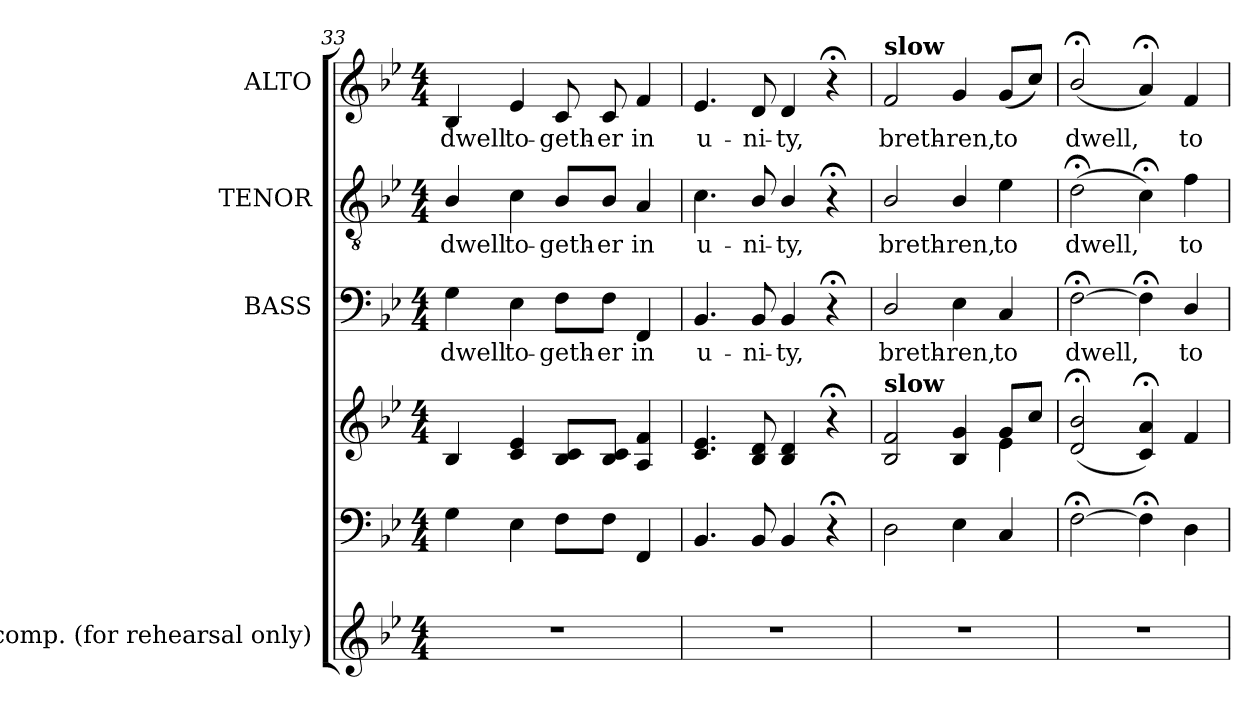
**kern	**kern	**kern	**kern	**text	**kern	**text	**kern	**text
*part4	*part4	*part4	*part3	*part3	*part2	*part2	*part1	*part1
*staff6	*staff5	*staff4	*staff3	*staff3	*staff2	*staff2	*staff1	*staff1
*I"Accomp. (for rehearsal only)	*	*	*I"BASS	*	*I"TENOR	*	*I"ALTO	*
*	*	*	*I'B.	*	*I'T.	*	*I'A.	*
!!LO:LB:g=z
*clefG2	*clefF4	*clefG2	*clefF4	*	*clefGv2	*	*clefG2	*
*	*	*	*	*	*ITrd7c12	*	*	*
*k[b-e-]	*k[b-e-]	*k[b-e-]	*k[b-e-]	*	*k[b-e-]	*	*k[b-e-]	*
*B-:	*B-:	*B-:	*B-:	*	*B-:	*	*B-:	*
*M4/4	*M4/4	*M4/4	*M4/4	*	*M4/4	*	*M4/4	*
=33	=33	=33	=33	=33	=33	=33	=33	=33
!	!	!	!	!LO:LY:b:color=#000000	!	!	!	!
!	!	!	!	!	!	!LO:LY:b:color=#000000	!	!
!	!	!	!	!	!	!	!	!LO:LY:b:color=#000000
1r	4Gi\	4B-i/	4Gi\	dwell	4BB-i/	dwell	4B-i/	dwell
!	!	!	!	!LO:LY:b:color=#000000	!	!	!	!
!	!	!	!	!	!	!LO:LY:b:color=#000000	!	!
!	!	!	!	!	!	!	!	!LO:LY:b:color=#000000
.	4E-i\	4ci/ 4e-i	4E-i\	to-	4Ci\	to-	4e-i/	to-
!	!	!	!	!LO:LY:b:color=#000000	!	!	!	!
!	!	!	!	!	!	!LO:LY:b:color=#000000	!	!
!	!	!	!	!	!	!	!	!LO:LY:b:color=#000000
.	8Fi\L	8B-i/ 8ciL	8Fi\L	-geth-	8BB-i/L	-geth-	8ci/	-geth-
!	!	!	!	!LO:LY:b:color=#000000	!	!	!	!
!	!	!	!	!	!	!LO:LY:b:color=#000000	!	!
!	!	!	!	!	!	!	!	!LO:LY:b:color=#000000
.	8Fi\J	8B-i/ 8ciJ	8Fi\J	-er	8BB-i/J	-er	8ci/	-er
!	!	!	!	!LO:LY:b:color=#000000	!	!	!	!
!	!	!	!	!	!	!LO:LY:b:color=#000000	!	!
!	!	!	!	!	!	!	!	!LO:LY:b:color=#000000
.	4FFi/	4Ai/ 4fi	4FFi/	in	4AAi/	in	4fi/	in
=34	=34	=34	=34	=34	=34	=34	=34	=34
!	!	!	!	!LO:LY:b:color=#000000	!	!	!	!
!	!	!	!	!	!	!LO:LY:b:color=#000000	!	!
!	!	!	!	!	!	!	!	!LO:LY:b:color=#000000
1r	4.BB-i/	4.ci/ 4.e-i	4.BB-i/	u-	4.Ci\	u-	4.e-i/	u-
!	!	!	!	!LO:LY:b:color=#000000	!	!	!	!
!	!	!	!	!	!	!LO:LY:b:color=#000000	!	!
!	!	!	!	!	!	!	!	!LO:LY:b:color=#000000
.	8BB-i/	8B-i/ 8di	8BB-i/	-ni-	8BB-i/	-ni-	8di/	-ni-
!	!	!	!	!LO:LY:b:color=#000000	!	!	!	!
!	!	!	!	!	!	!LO:LY:b:color=#000000	!	!
!	!	!	!	!	!	!	!	!LO:LY:b:color=#000000
.	4BB-i/	4B-i/ 4di	4BB-i/	-ty,	4BB-i/	-ty,	4di/	-ty,
.	4r;	4r;	4r;	.	4r;	.	4r;	.
=35	=35	=35	=35	=35	=35	=35	=35	=35
*	*	*^	*	*	*	*	*	*
!	!	!	!	!	!LO:LY:b:color=#000000	!	!	!	!
!	!	!	!	!	!	!	!LO:LY:b:color=#000000	!	!
*	*	*v	*v	*	*	*	*	*	*
*	*	*MM60	*	*	*	*	*MM60	*
*	*	*^	*	*	*	*	*	*
!	!	!	!	!	!	!	!	!LO:TX:a:B:t=slow	!
!	!	!LO:TX:a:B:t=slow	!	!	!	!	!	!	!
!	!	!	!	!	!	!	!	!	!LO:LY:b:color=#000000
1r	2Di\	2B-i/ 2fi	2ryy	2Di/	breth-	2BB-i/	breth-	2fi/	breth-
!	!	!	!	!	!LO:LY:b:color=#000000	!	!	!	!
!	!	!	!	!	!	!	!LO:LY:b:color=#000000	!	!
!	!	!	!	!	!	!	!	!	!LO:LY:b:color=#000000
.	4E-i\	4B-i/ 4gi	4ryy	4E-i\	-ren,	4BB-i/	-ren,	4gi/	-ren,
!	!	!	!	!	!LO:LY:b:color=#000000	!	!	!	!
!	!	!	!	!	!	!	!LO:LY:b:color=#000000	!	!
!	!	!	!	!	!	!	!	!	!LO:LY:b:color=#000000
.	4Ci/	8gi/L	4e-i\	4Ci/	to	4E-i\	to	(8gi/L	to
.	.	8cci/J	.	.	.	.	.	8cci/J)	.
*	*	*v	*v	*	*	*	*	*	*
=36	=36	=36	=36	=36	=36	=36	=36	=36
!	!	!	!	!LO:LY:b:color=#000000	!	!	!	!
!	!	!	!	!	!	!LO:LY:b:color=#000000	!	!
!	!	!	!	!	!	!	!	!LO:LY:b:color=#000000
1r	[2F;i\	(2di/; 2b-i;	[2F;i\	dwell,	(2D;i\	dwell,	(2b-;i/	dwell,
.	4F;i\]	4ci/; 4ai;)	4F;i\]	.	4C;i\)	.	4a;i/)	.
!	!	!	!	!LO:LY:b:color=#000000	!	!	!	!
!	!	!	!	!	!	!LO:LY:b:color=#000000	!	!
!	!	!	!	!	!	!	!	!LO:LY:b:color=#000000
.	4Di\	4fi/	4Di/	to	4Fi\	to	4fi/	to
=	=	=	=	=	=	=	=	=
*-	*-	*-	*-	*-	*-	*-	*-	*-
